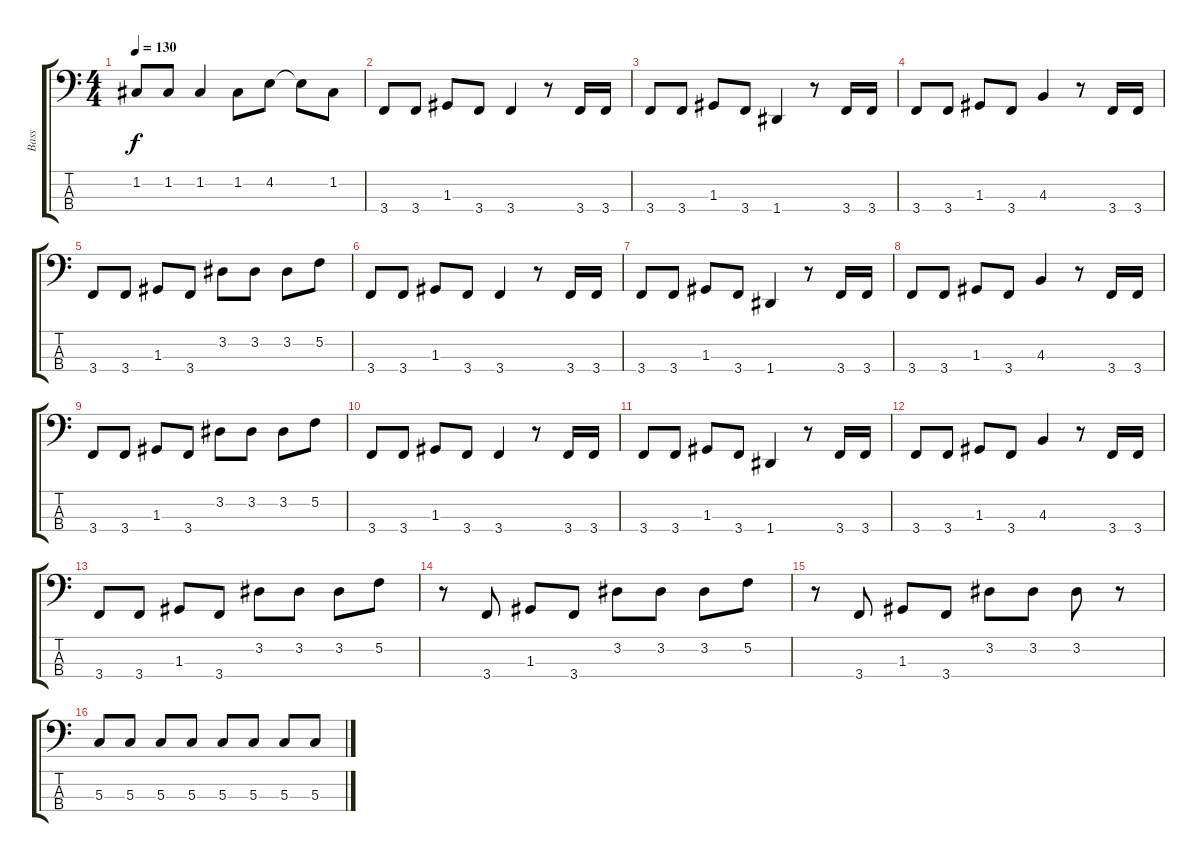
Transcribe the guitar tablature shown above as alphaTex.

\track ("Bass" "Bass") {instrument electricbassfinger}
\staff {score tabs}
\tuning (F2 C2 G1 D1) {hide}
\ts (4 4)
\tempo 130
\clef f4
\ks c
1.2.8{dy f} 1.2.8 1.2.4 1.2.8 4.2.8 4.2{t}.8 1.2.8 |
3.4.8 3.4.8 1.3.8 3.4.8 3.4.4 r.8 3.4.16 3.4.16 |
3.4.8 3.4.8 1.3.8 3.4.8 1.4.4 r.8 3.4.16 3.4.16 |
3.4.8 3.4.8 1.3.8 3.4.8 4.3.4 r.8 3.4.16 3.4.16 |
3.4.8 3.4.8 1.3.8 3.4.8 3.2.8 3.2.8 3.2.8 5.2.8 |
3.4.8 3.4.8 1.3.8 3.4.8 3.4.4 r.8 3.4.16 3.4.16 |
3.4.8 3.4.8 1.3.8 3.4.8 1.4.4 r.8 3.4.16 3.4.16 |
3.4.8 3.4.8 1.3.8 3.4.8 4.3.4 r.8 3.4.16 3.4.16 |
3.4.8 3.4.8 1.3.8 3.4.8 3.2.8 3.2.8 3.2.8 5.2.8 |
3.4.8 3.4.8 1.3.8 3.4.8 3.4.4 r.8 3.4.16 3.4.16 |
3.4.8 3.4.8 1.3.8 3.4.8 1.4.4 r.8 3.4.16 3.4.16 |
3.4.8 3.4.8 1.3.8 3.4.8 4.3.4 r.8 3.4.16 3.4.16 |
3.4.8 3.4.8 1.3.8 3.4.8 3.2.8 3.2.8 3.2.8 5.2.8 |
r.8 3.4.8 1.3.8 3.4.8 3.2.8 3.2.8 3.2.8 5.2.8 |
r.8 3.4.8 1.3.8 3.4.8 3.2.8 3.2.8 3.2.8 r.8 |
5.3.8 5.3.8 5.3.8 5.3.8 5.3.8 5.3.8 5.3.8 5.3.8
